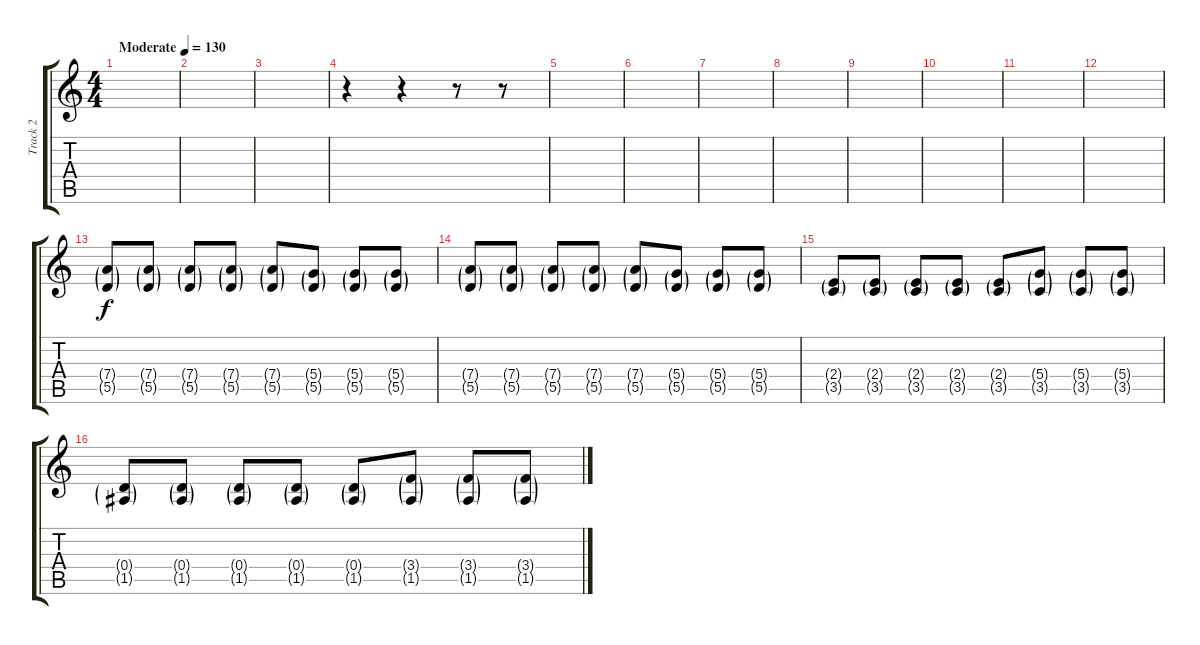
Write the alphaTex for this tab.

\track ("Track 2" "Track 2") {instrument distortionguitar}
\staff {score tabs}
\tuning (E4 B3 G3 D3 A2 E2) {hide}
\ts (4 4)
\tempo (130 "Moderate")
\clef g2
\ks c
|
|
|
r.4 r.4 r.8 r.8 |
|
|
|
|
|
|
|
|
(7.4{g} 5.5{g}).8 (7.4{g} 5.5{g}).8 (7.4{g} 5.5{g}).8 (7.4{g} 5.5{g}).8 (7.4{g} 5.5{g}).8 (5.4{g} 5.5{g}).8 (5.4{g} 5.5{g}).8 (5.4{g} 5.5{g}).8 |
(7.4{g} 5.5{g}).8 (7.4{g} 5.5{g}).8 (7.4{g} 5.5{g}).8 (7.4{g} 5.5{g}).8 (7.4{g} 5.5{g}).8 (5.4{g} 5.5{g}).8 (5.4{g} 5.5{g}).8 (5.4{g} 5.5{g}).8 |
(2.4{g} 3.5{g}).8 (2.4{g} 3.5{g}).8 (2.4{g} 3.5{g}).8 (2.4{g} 3.5{g}).8 (2.4{g} 3.5{g}).8 (5.4{g} 3.5{g}).8 (5.4{g} 3.5{g}).8 (5.4{g} 3.5{g}).8 |
(0.4{g} 1.5{g}).8 (0.4{g} 1.5{g}).8 (0.4{g} 1.5{g}).8 (0.4{g} 1.5{g}).8 (0.4{g} 1.5{g}).8 (3.4{g} 1.5{g}).8 (3.4{g} 1.5{g}).8 (3.4{g} 1.5{g}).8
